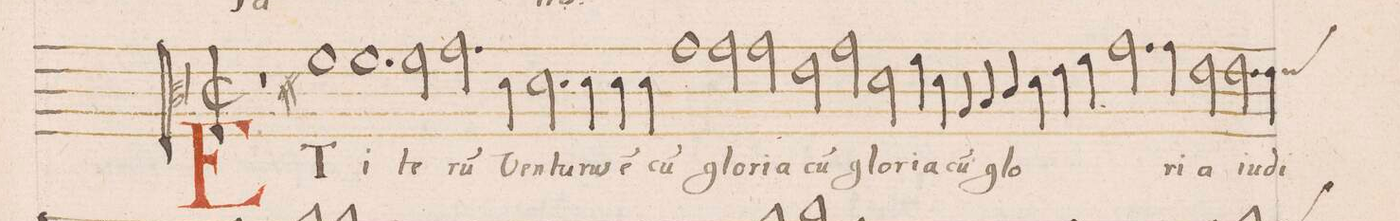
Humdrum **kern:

**kern	**text
*I"DISCANTVS	*
*clefC3	*
*k[]	*
*met(C|)	*
*M2/1	*
1r	.
1f#X\	ET
=157-	=157-
1.f#\	i-
2f\#	-te-
=158-	=158-
2.g\	-ru(m)
4d\	Ven-
2.d\	-tu-
4d\	rus
=159-	=159-
4d\	e(st)
4d\	cu(m)
1g\	glo-
2g\	-ri-
=160-	=160-
2g\	-a
2e\	cu(m)
2g\	glo-
2d\	-ri-
=161-	=161-
4fny\	-a
4d\	cu(m)
4A/	glo-
4B/	.
4cny/	.
4d\	.
4e\	.
4f\	.
=162-	=162-
2.g\	.
4g\	ri-
2e\	-a
2.e\	iu-
=163-	=163-
*custos:e	*
4e\	-di-
*-	*-
